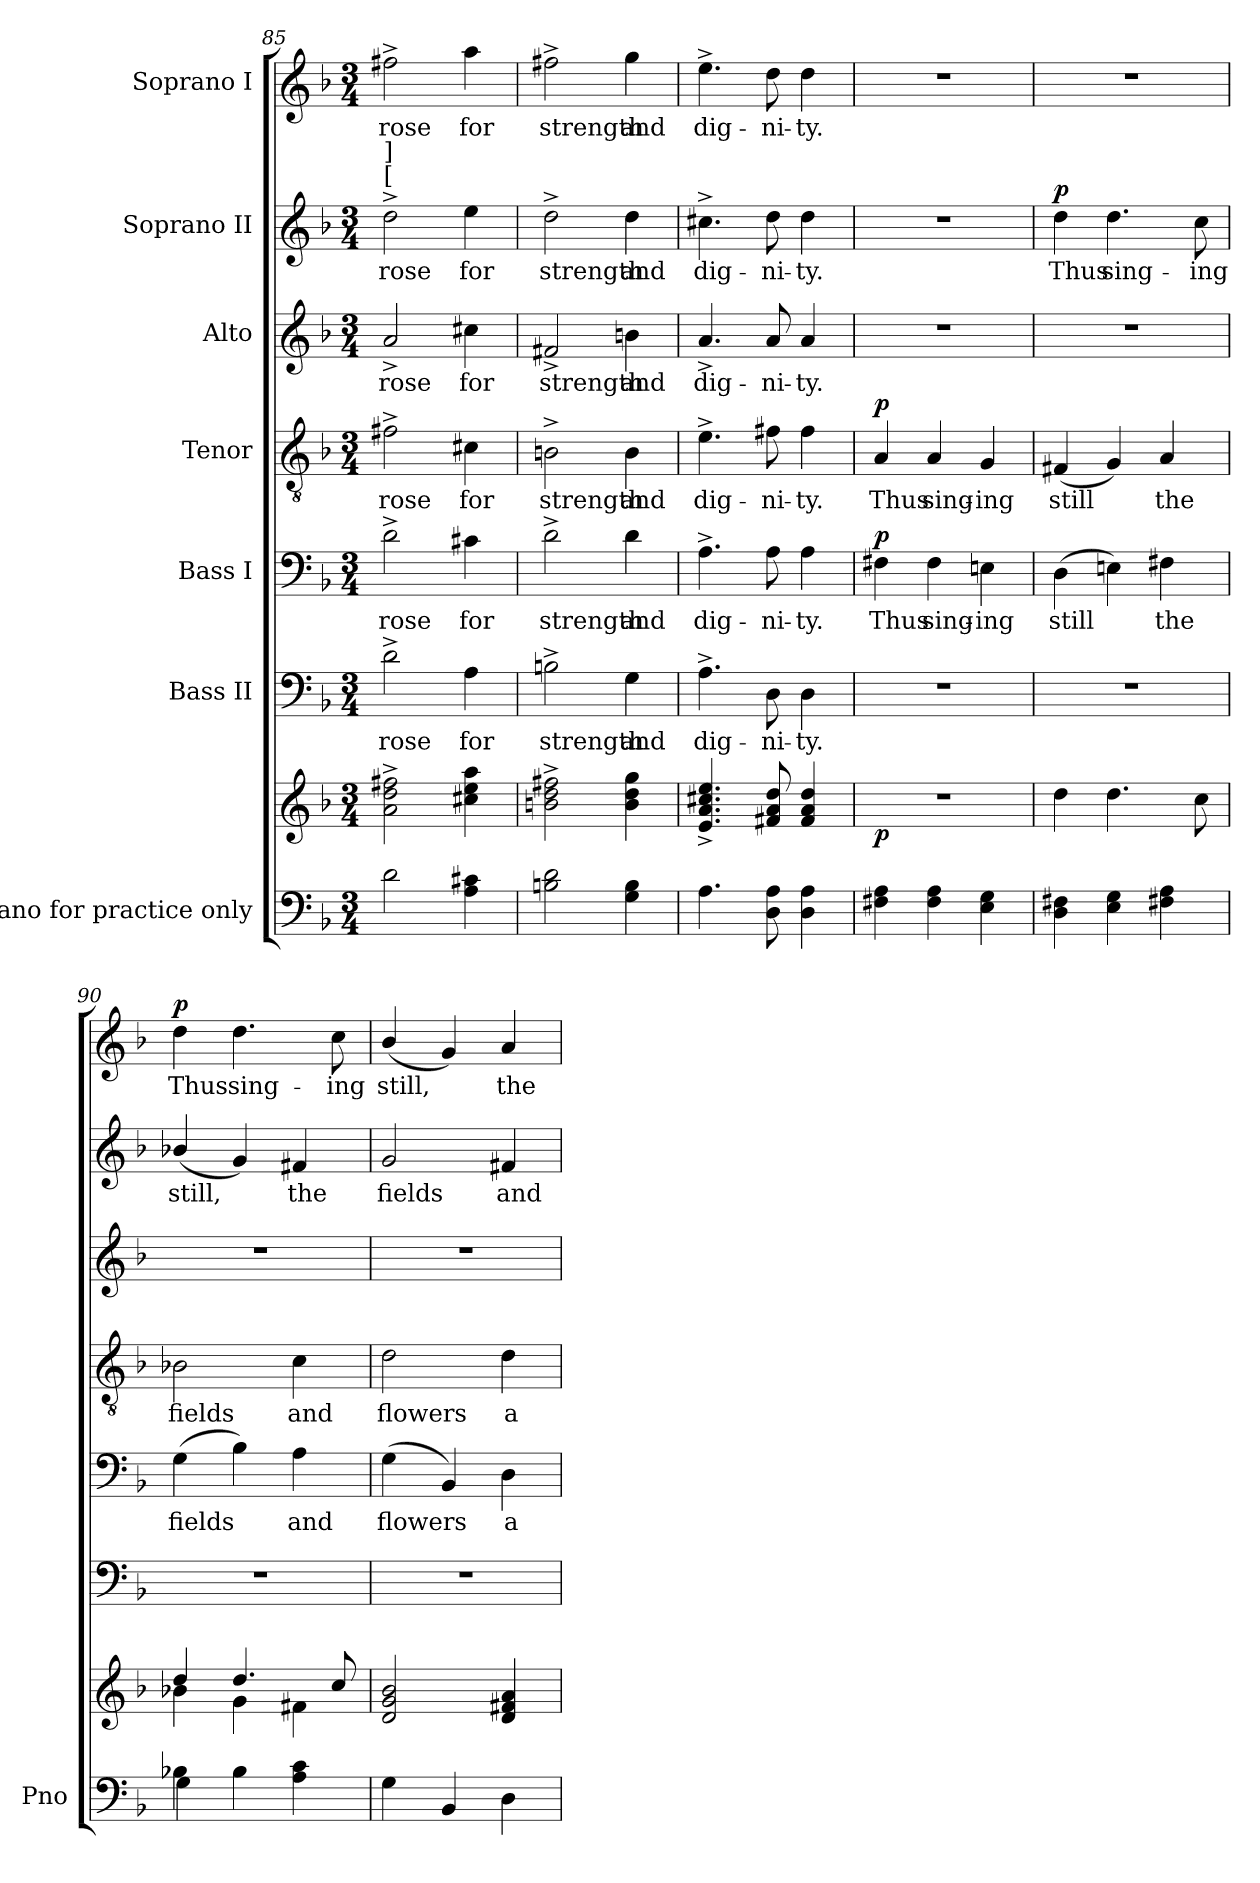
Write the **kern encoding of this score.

**kern	**kern	**dynam	**kern	**text	**kern	**text	**dynam	**kern	**text	**dynam	**kern	**text	**kern	**text	**dynam	**kern	**text	**dynam
*part7	*part7	*part7	*part6	*part6	*part5	*part5	*part5	*part4	*part4	*part4	*part3	*part3	*part2	*part2	*part2	*part1	*part1	*part1
*staff8	*staff7	*staff7/8	*staff6	*staff6	*staff5	*staff5	*staff5	*staff4	*staff4	*staff4	*staff3	*staff3	*staff2	*staff2	*staff2	*staff1	*staff1	*staff1
*I"Piano for practice only	*	*	*I"Bass II	*	*I"Bass I	*	*	*I"Tenor	*	*	*I"Alto	*	*I"Soprano II	*	*	*I"Soprano I	*	*
*I'Pno	*	*	*	*	*	*	*	*	*	*	*	*	*	*	*	*	*	*
*clefF4	*clefG2	*	*clefF4	*	*clefF4	*	*	*clefGv2	*	*	*clefG2	*	*clefG2	*	*	*clefG2	*	*
*k[b-]	*k[b-]	*	*k[b-]	*	*k[b-]	*	*	*k[b-]	*	*	*k[b-]	*	*k[b-]	*	*	*k[b-]	*	*
*M3/4	*M3/4	*	*M3/4	*	*M3/4	*	*	*M3/4	*	*	*M3/4	*	*M3/4	*	*	*M3/4	*	*
=85	=85	=85	=85	=85	=85	=85	=85	=85	=85	=85	=85	=85	=85	=85	=85	=85	=85	=85
!	!	!	!	!	!	!	!	!	!	!	!	!	!LO:TX:a:t=[	!	!	!	!	!
!	!	!	!	!	!	!	!	!	!	!	!	!	!LO:TX:a:t=]	!	!	!	!	!
!	!	!	!	!LO:LY:b	!	!LO:LY:b	!	!	!LO:LY:b	!	!	!LO:LY:b	!	!LO:LY:b	!	!	!LO:LY:b	!
2d\	2a\^ 2dd\^ 2ff#X\^	.	2d^\	rose	2d^\	rose	.	2f#X^\	rose	.	2a^>/	rose	2dd^\	rose	.	2ff#X^\	rose	.
!	!	!	!	!LO:LY:b	!	!LO:LY:b	!	!	!LO:LY:b	!	!	!LO:LY:b	!	!LO:LY:b	!	!	!LO:LY:b	!
4A\ 4c#X\	4cc#X\ 4ee\ 4aa\	.	4A\	for	4c#X\	for	.	4c#X\	for	.	4cc#X\	for	4ee\	for	.	4aa\	for	.
=86	=86	=86	=86	=86	=86	=86	=86	=86	=86	=86	=86	=86	=86	=86	=86	=86	=86	=86
!	!	!	!	!LO:LY:b	!	!LO:LY:b	!	!	!LO:LY:b	!	!	!LO:LY:b	!	!LO:LY:b	!	!	!LO:LY:b	!
2Bn\ 2d\	2bn\^ 2dd\^ 2ff#X\^	.	2Bn^\	strength	2d^\	strength	.	2Bn^\	strength	.	2f#X^/	strength	2dd^\	strength	.	2ff#X^\	strength	.
!	!	!	!	!LO:LY:b	!	!LO:LY:b	!	!	!LO:LY:b	!	!	!LO:LY:b	!	!LO:LY:b	!	!	!LO:LY:b	!
4G\ 4B\	4b\ 4dd\ 4gg\	.	4G\	and	4d\	and	.	4B\	and	.	4bn\	and	4dd\	and	.	4gg\	and	.
!!LO:LB:g=z
=87	=87	=87	=87	=87	=87	=87	=87	=87	=87	=87	=87	=87	=87	=87	=87	=87	=87	=87
!	!	!	!	!LO:LY:b	!	!LO:LY:b	!	!	!LO:LY:b	!	!	!LO:LY:b	!	!LO:LY:b	!	!	!LO:LY:b	!
4.A\	4.e/^> 4.a/^> 4.cc#X/^> 4.ee/^>	.	4.A^\	dig-	4.A^\	dig-	.	4.e^\	dig-	.	4.a^>/	dig-	4.cc#X^\	dig-	.	4.ee^\	dig-	.
!	!	!	!	!LO:LY:b	!	!LO:LY:b	!	!	!LO:LY:b	!	!	!LO:LY:b	!	!LO:LY:b	!	!	!LO:LY:b	!
8D\ 8A\	8f#X/ 8a/ 8dd/	.	8D\	-ni-	8A\	-ni-	.	8f#X\	-ni-	.	8a/	-ni-	8dd\	-ni-	.	8dd\	-ni-	.
!	!	!	!	!LO:LY:b	!	!LO:LY:b	!	!	!LO:LY:b	!	!	!LO:LY:b	!	!LO:LY:b	!	!	!LO:LY:b	!
4D\ 4A\	4f#/ 4a/ 4dd/	.	4D\	-ty.	4A\	-ty.	.	4f#\	-ty.	.	4a/	-ty.	4dd\	-ty.	.	4dd\	-ty.	.
=88	=88	=88	=88	=88	=88	=88	=88	=88	=88	=88	=88	=88	=88	=88	=88	=88	=88	=88
!	!	!LO:DY:b	!	!	!	!LO:LY:b	!LO:DY:a	!	!LO:LY:b	!LO:DY:a	!	!	!	!	!	!	!	!
4F#X\ 4A\	2.r	p	2.r	.	4F#X\	Thus	p	4A/	Thus	p	2.r	.	2.r	.	.	2.r	.	.
!	!	!	!	!	!	!LO:LY:b	!	!	!LO:LY:b	!	!	!	!	!	!	!	!	!
4F#\ 4A\	.	.	.	.	4F#\	sing-	.	4A/	sing-	.	.	.	.	.	.	.	.	.
!	!	!	!	!	!	!LO:LY:b	!	!	!LO:LY:b	!	!	!	!	!	!	!	!	!
4E\ 4G\	.	.	.	.	4En\	-ing	.	4G/	-ing	.	.	.	.	.	.	.	.	.
=89	=89	=89	=89	=89	=89	=89	=89	=89	=89	=89	=89	=89	=89	=89	=89	=89	=89	=89
!	!	!	!	!	!	!LO:LY:b	!	!	!LO:LY:b	!	!	!	!	!LO:LY:b	!LO:DY:a	!	!	!
4D\ 4F#X\	4dd\	.	2.r	.	(4D\	still	.	(4F#X/	still	.	2.r	.	4dd\	Thus	p	2.r	.	.
!	!	!	!	!	!	!	!	!	!	!	!	!	!	!LO:LY:b	!	!	!	!
4E\ 4G\	4.dd\	.	.	.	4En\)	.	.	4G/)	.	.	.	.	4.dd\	sing-	.	.	.	.
!	!	!	!	!	!	!LO:LY:b	!	!	!LO:LY:b	!	!	!	!	!	!	!	!	!
4F#X\ 4A\	.	.	.	.	4F#X\	the	.	4A/	the	.	.	.	.	.	.	.	.	.
!	!	!	!	!	!	!	!	!	!	!	!	!	!	!LO:LY:b	!	!	!	!
.	8cc\	.	.	.	.	.	.	.	.	.	.	.	8cc\	-ing	.	.	.	.
=90	=90	=90	=90	=90	=90	=90	=90	=90	=90	=90	=90	=90	=90	=90	=90	=90	=90	=90
*^	*^	*	*	*	*	*	*	*	*	*	*	*	*	*	*	*	*	*
!	!	!	!	!	!	!	!	!LO:LY:b	!	!	!LO:LY:b	!	!	!	!	!LO:LY:b	!	!	!LO:LY:b	!LO:DY:a
4B-X\	4G\	4dd/	4b-X\	.	2.r	.	(4G\	fields	.	2B-X\	fields	.	2.r	.	(4b-X/	still,	.	4dd\	Thus	p
!	!	!	!	!	!	!	!	!	!	!	!	!	!	!	!	!	!	!	!LO:LY:b	!
4B-\	2ryy	4.dd/	4g\	.	.	.	4B-\)	.	.	.	.	.	.	.	4g/)	.	.	4.dd\	sing-	.
!	!	!	!	!	!	!	!	!LO:LY:b	!	!	!LO:LY:b	!	!	!	!	!LO:LY:b	!	!	!	!
4A\ 4c\	.	.	4f#X\	.	.	.	4A\	and	.	4c\	and	.	.	.	4f#X/	the	.	.	.	.
!	!	!	!	!	!	!	!	!	!	!	!	!	!	!	!	!	!	!	!LO:LY:b	!
.	.	8cc/	.	.	.	.	.	.	.	.	.	.	.	.	.	.	.	8cc\	-ing	.
*v	*v	*	*	*	*	*	*	*	*	*	*	*	*	*	*	*	*	*	*	*
*	*v	*v	*	*	*	*	*	*	*	*	*	*	*	*	*	*	*	*	*
=91	=91	=91	=91	=91	=91	=91	=91	=91	=91	=91	=91	=91	=91	=91	=91	=91	=91	=91
!	!	!	!	!	!	!LO:LY:b	!	!	!LO:LY:b	!	!	!	!	!LO:LY:b	!	!	!LO:LY:b	!
4G\	2d/ 2g/ 2b-/	.	2.r	.	(4G\	flowers	.	2d\	flowers	.	2.r	.	2g/	fields	.	(4b-/	still,	.
4BB-/	.	.	.	.	4BB-/)	.	.	.	.	.	.	.	.	.	.	4g/)	.	.
!	!	!	!	!	!	!LO:LY:b	!	!	!LO:LY:b	!	!	!	!	!LO:LY:b	!	!	!LO:LY:b	!
4D\	4d/ 4f#X/ 4a/	.	.	.	4D\	a-	.	4d\	a-	.	.	.	4f#X/	and	.	4a/	the	.
=	=	=	=	=	=	=	=	=	=	=	=	=	=	=	=	=	=	=
*-	*-	*-	*-	*-	*-	*-	*-	*-	*-	*-	*-	*-	*-	*-	*-	*-	*-	*-
